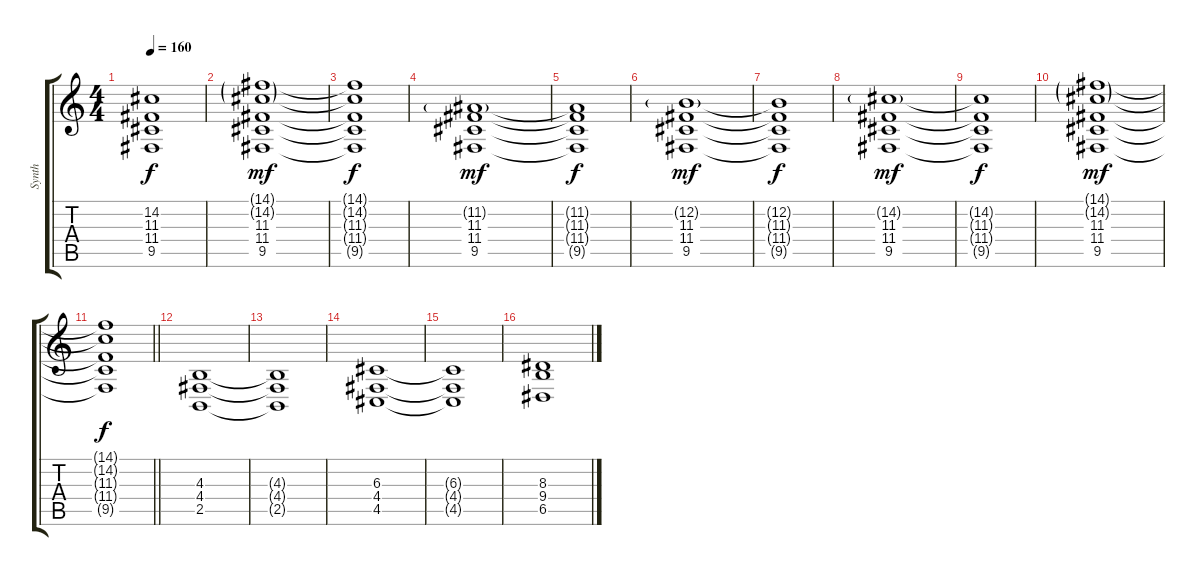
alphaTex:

\track ("Synth" "Synth") {instrument stringensemble1}
\staff {score tabs}
\tuning (E4 B3 G3 D3 A2 E2) {hide}
\ts (4 4)
\tempo 160
\clef g2
\ks c
(14.2{t} 11.3{t} 11.4{t} 9.5{t}).1{dy f} |
(14.1{g} 14.2{g} 11.3 11.4 9.5).1{dy mf} |
(14.1{t} 14.2{t} 11.3{t} 11.4{t} 9.5{t}).1{dy f} |
(11.2{g} 11.3 11.4 9.5).1{dy mf} |
(11.2{t} 11.3{t} 11.4{t} 9.5{t}).1{dy f} |
(12.2{g} 11.3 11.4 9.5).1{dy mf} |
(12.2{t} 11.3{t} 11.4{t} 9.5{t}).1{dy f} |
(14.2{g} 11.3 11.4 9.5).1{dy mf} |
(14.2{t} 11.3{t} 11.4{t} 9.5{t}).1{dy f} |
(14.1{g} 14.2{g} 11.3 11.4 9.5).1{dy mf} |
\barLineRight lightlight
(14.1{t} 14.2{t} 11.3{t} 11.4{t} 9.5{t}).1{dy f} |
(4.3 4.4 2.5).1 |
(4.3{t} 4.4{t} 2.5{t}).1 |
(6.3 4.4 4.5).1 |
(6.3{t} 4.4{t} 4.5{t}).1 |
(8.3 9.4 6.5).1
